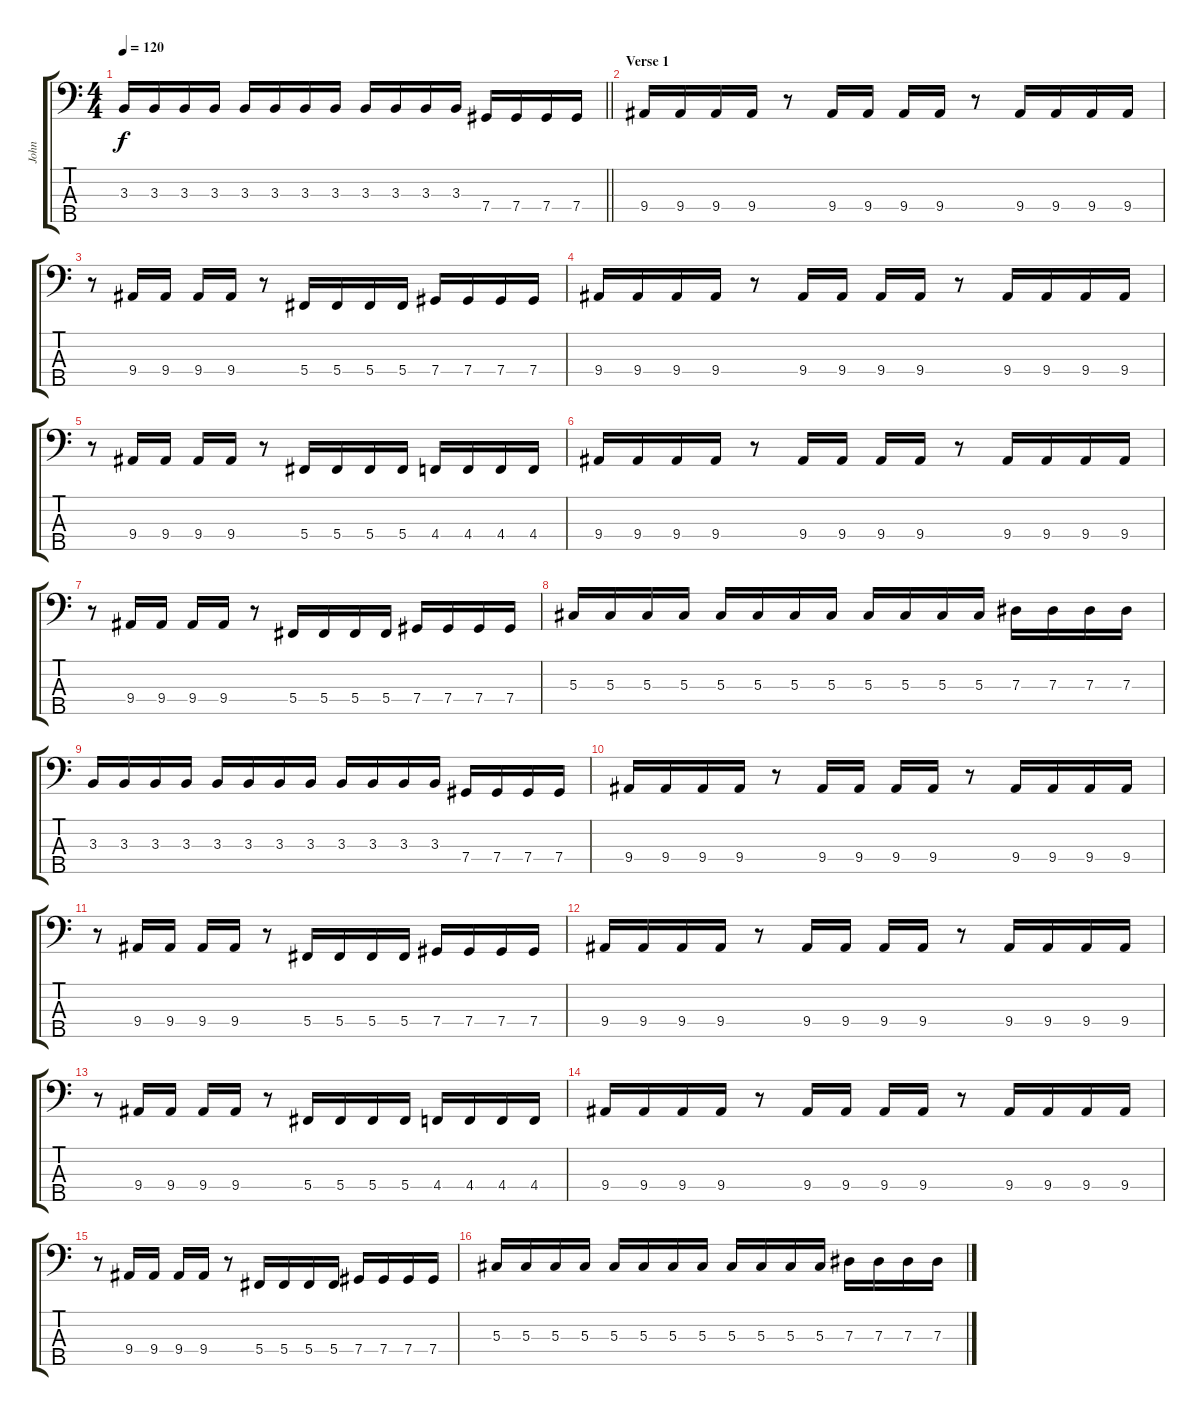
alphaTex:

\track ("John" "John") {instrument electricbasspick}
\staff {score tabs}
\tuning (Gb2 Db2 Ab1 Db1 Bb0) {hide}
\ts (4 4)
\tempo 120
\clef f4
\barLineRight lightlight
\ks c
3.3.16{dy f} 3.3.16 3.3.16 3.3.16 3.3.16 3.3.16 3.3.16 3.3.16 3.3.16 3.3.16 3.3.16 3.3.16 7.4.16 7.4.16 7.4.16 7.4.16 |
\section ("" "Verse 1")
9.4.16 9.4.16 9.4.16 9.4.16 r.8 9.4.16 9.4.16 9.4.16 9.4.16 r.8 9.4.16 9.4.16 9.4.16 9.4.16 |
r.8 9.4.16 9.4.16 9.4.16 9.4.16 r.8 5.4.16 5.4.16 5.4.16 5.4.16 7.4.16 7.4.16 7.4.16 7.4.16 |
9.4.16 9.4.16 9.4.16 9.4.16 r.8 9.4.16 9.4.16 9.4.16 9.4.16 r.8 9.4.16 9.4.16 9.4.16 9.4.16 |
r.8 9.4.16 9.4.16 9.4.16 9.4.16 r.8 5.4.16 5.4.16 5.4.16 5.4.16 4.4.16 4.4.16 4.4.16 4.4.16 |
9.4.16 9.4.16 9.4.16 9.4.16 r.8 9.4.16 9.4.16 9.4.16 9.4.16 r.8 9.4.16 9.4.16 9.4.16 9.4.16 |
r.8 9.4.16 9.4.16 9.4.16 9.4.16 r.8 5.4.16 5.4.16 5.4.16 5.4.16 7.4.16 7.4.16 7.4.16 7.4.16 |
5.3.16 5.3.16 5.3.16 5.3.16 5.3.16 5.3.16 5.3.16 5.3.16 5.3.16 5.3.16 5.3.16 5.3.16 7.3.16 7.3.16 7.3.16 7.3.16 |
3.3.16 3.3.16 3.3.16 3.3.16 3.3.16 3.3.16 3.3.16 3.3.16 3.3.16 3.3.16 3.3.16 3.3.16 7.4.16 7.4.16 7.4.16 7.4.16 |
9.4.16 9.4.16 9.4.16 9.4.16 r.8 9.4.16 9.4.16 9.4.16 9.4.16 r.8 9.4.16 9.4.16 9.4.16 9.4.16 |
r.8 9.4.16 9.4.16 9.4.16 9.4.16 r.8 5.4.16 5.4.16 5.4.16 5.4.16 7.4.16 7.4.16 7.4.16 7.4.16 |
9.4.16 9.4.16 9.4.16 9.4.16 r.8 9.4.16 9.4.16 9.4.16 9.4.16 r.8 9.4.16 9.4.16 9.4.16 9.4.16 |
r.8 9.4.16 9.4.16 9.4.16 9.4.16 r.8 5.4.16 5.4.16 5.4.16 5.4.16 4.4.16 4.4.16 4.4.16 4.4.16 |
9.4.16 9.4.16 9.4.16 9.4.16 r.8 9.4.16 9.4.16 9.4.16 9.4.16 r.8 9.4.16 9.4.16 9.4.16 9.4.16 |
r.8 9.4.16 9.4.16 9.4.16 9.4.16 r.8 5.4.16 5.4.16 5.4.16 5.4.16 7.4.16 7.4.16 7.4.16 7.4.16 |
5.3.16 5.3.16 5.3.16 5.3.16 5.3.16 5.3.16 5.3.16 5.3.16 5.3.16 5.3.16 5.3.16 5.3.16 7.3.16 7.3.16 7.3.16 7.3.16
